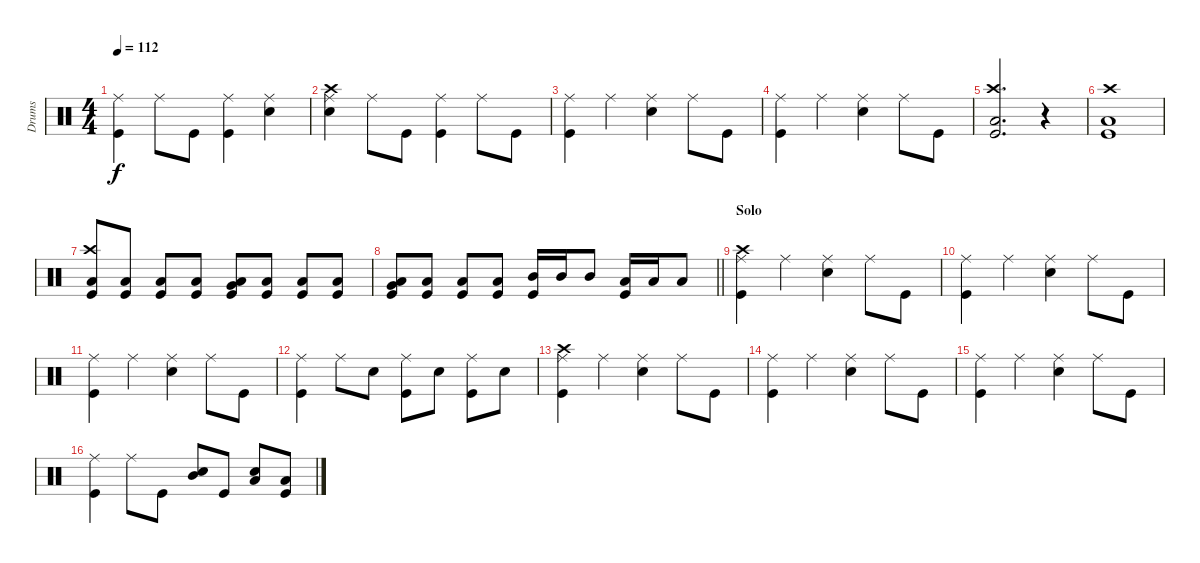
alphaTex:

\track ("Drums" "Drums") {instrument percussion}
\staff {score}
\articulation defaults
\ts (4 4)
\tempo 112
\clef neutral
\ks c
("Ride (middle)" "Kick (hit)").4{dy f} "Ride (middle)".8 "Kick (hit)".8 ("Ride (middle)" "Kick (hit)").4 ("Ride (middle)" "Snare (hit) 2").4 |
("Ride (middle)" "Crash high (hit)" "Snare (hit) 2").4 "Ride (middle)".8 "Kick (hit)".8 ("Ride (middle)" "Kick (hit)").4 "Ride (middle)".8 "Kick (hit)".8 |
("Ride (middle)" "Kick (hit)").4 "Ride (middle)".4 ("Ride (middle)" "Snare (hit) 2").4 "Ride (middle)".8 "Kick (hit)".8 |
("Ride (middle)" "Kick (hit)").4 "Ride (middle)".4 ("Ride (middle)" "Snare (hit) 2").4 "Ride (middle)".8 "Kick (hit)".8 |
("Crash high (hit)" "Low Floor Tom (hit)" "Kick (hit)").2{d} r.4 |
("Crash high (hit)" "Low Floor Tom (hit)" "Kick (hit)").1 |
("Crash high (hit)" "Low Tom (hit)" "Kick (hit)").8 ("Low Floor Tom (hit)" "Kick (hit)").8 ("Low Floor Tom (hit)" "Kick (hit)").8 ("Low Floor Tom (hit)" "Kick (hit)").8 ("Low Tom (hit)" "Very Low Tom (hit)" "Kick (hit)").8 ("Low Floor Tom (hit)" "Kick (hit)").8 ("Low Floor Tom (hit)" "Kick (hit)").8 ("Low Floor Tom (hit)" "Kick (hit)").8 |
\barLineRight lightlight
("Low Tom (hit)" "Very Low Tom (hit)" "Kick (hit)").8 ("Low Floor Tom (hit)" "Kick (hit)").8 ("Low Floor Tom (hit)" "Kick (hit)").8 ("Low Floor Tom (hit)" "Kick (hit)").8 ("Mid Tom (hit)" "Kick (hit)").16 "Mid Tom (hit)".16 "Mid Tom (hit)".8 ("Low Tom (hit)" "Kick (hit)").16 "Low Tom (hit)".16 "Low Tom (hit)".8 |
\section ("" "Solo")
("Ride (middle)" "Crash high (hit)" "Kick (hit)").4 "Ride (middle)".4 ("Ride (middle)" "Snare (hit) 2").4 "Ride (middle)".8 "Kick (hit)".8 |
("Ride (middle)" "Kick (hit)").4 "Ride (middle)".4 ("Ride (middle)" "Snare (hit) 2").4 "Ride (middle)".8 "Kick (hit)".8 |
("Ride (middle)" "Kick (hit)").4 "Ride (middle)".4 ("Ride (middle)" "Snare (hit) 2").4 "Ride (middle)".8 "Kick (hit)".8 |
("Ride (middle)" "Kick (hit)").4 "Ride (middle)".8 "Snare (hit) 2".8 ("Ride (middle)" "Kick (hit)").8 "Snare (hit) 2".8 ("Ride (middle)" "Kick (hit)").8 "Snare (hit) 2".8 |
("Ride (middle)" "Crash high (hit)" "Kick (hit)").4 "Ride (middle)".4 ("Ride (middle)" "Snare (hit) 2").4 "Ride (middle)".8 "Kick (hit)".8 |
("Ride (middle)" "Kick (hit)").4 "Ride (middle)".4 ("Ride (middle)" "Snare (hit) 2").4 "Ride (middle)".8 "Kick (hit)".8 |
("Ride (middle)" "Kick (hit)").4 "Ride (middle)".4 ("Ride (middle)" "Snare (hit) 2").4 "Ride (middle)".8 "Kick (hit)".8 |
("Ride (middle)" "Kick (hit)").4 "Ride (middle)".8 "Kick (hit)".8 ("Mid Tom (hit)" "Snare (hit) 2").8 "Kick (hit)".8 ("Low Tom (hit)" "Snare (hit) 2").8 ("Low Floor Tom (hit)" "Kick (hit)").8
